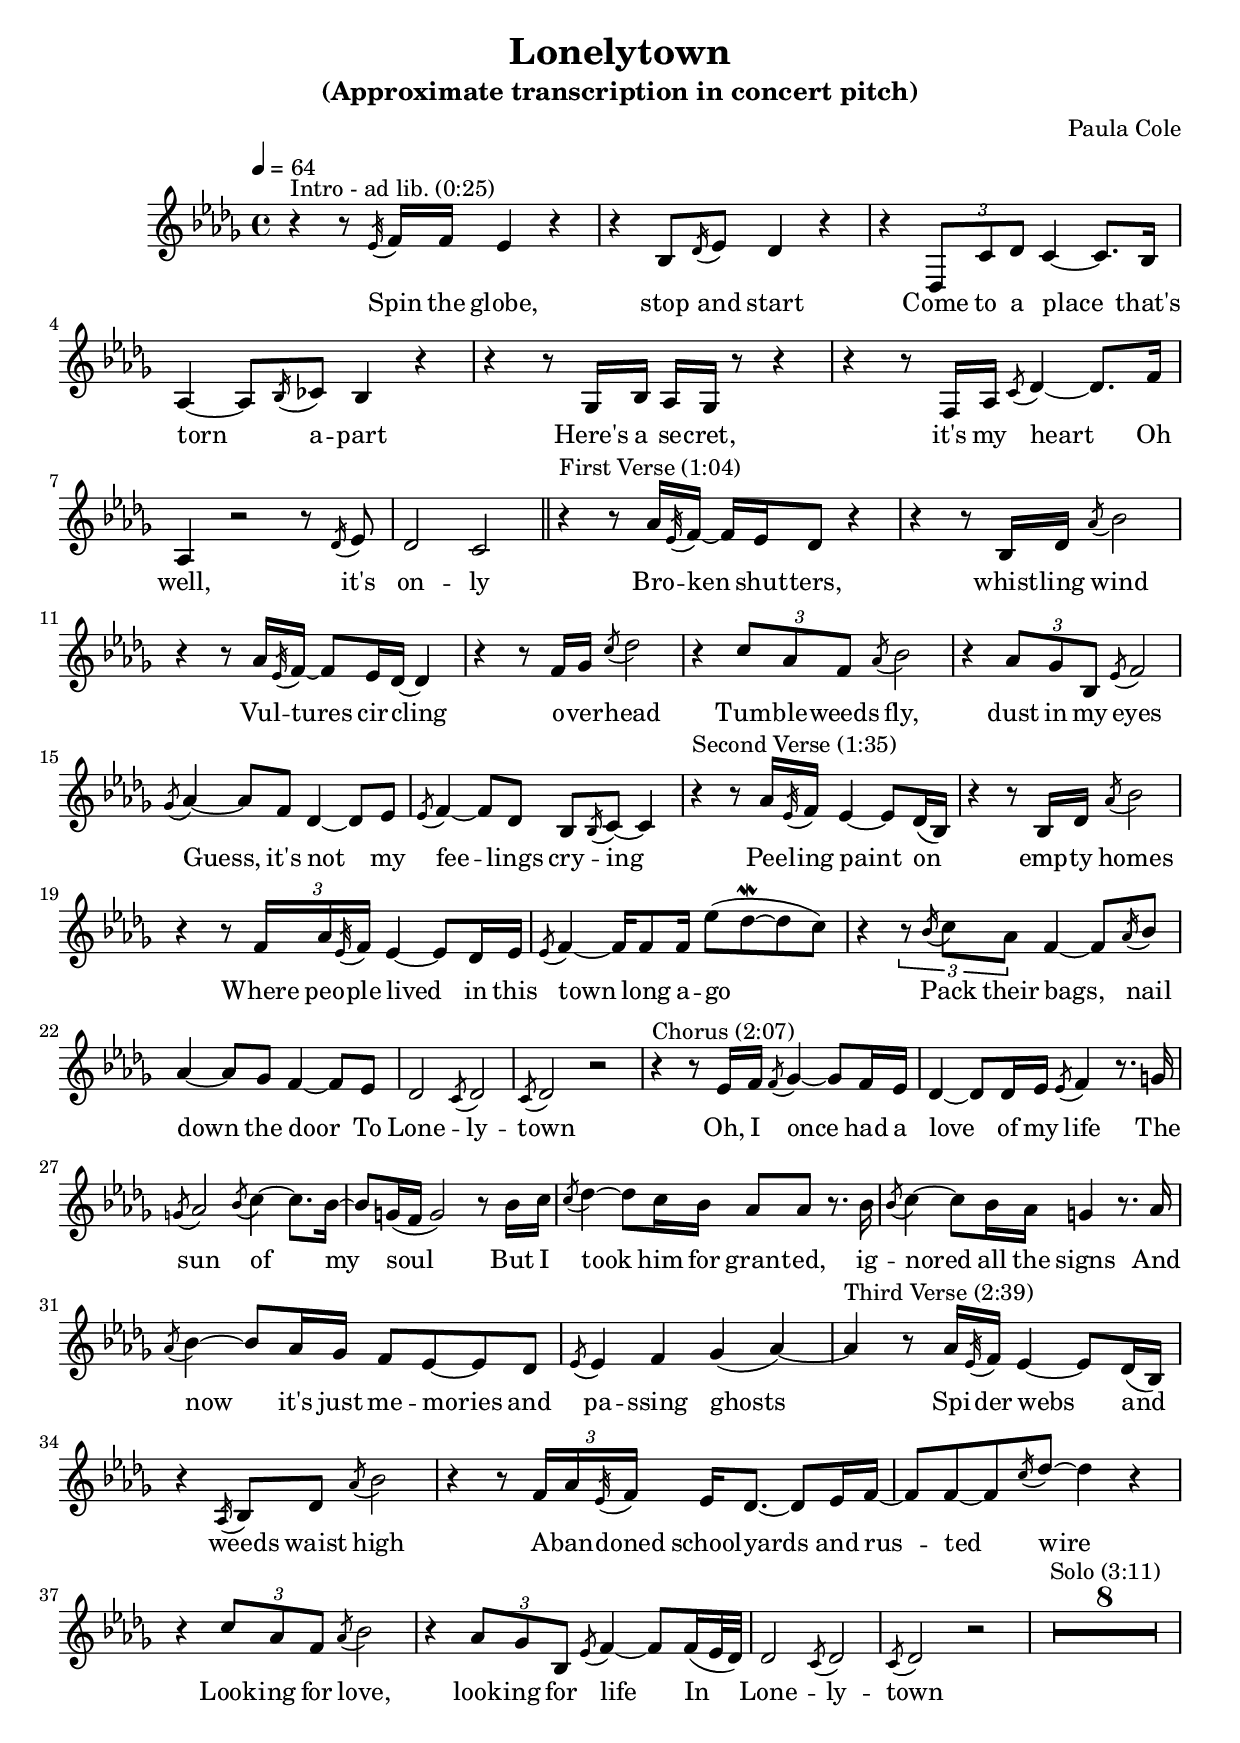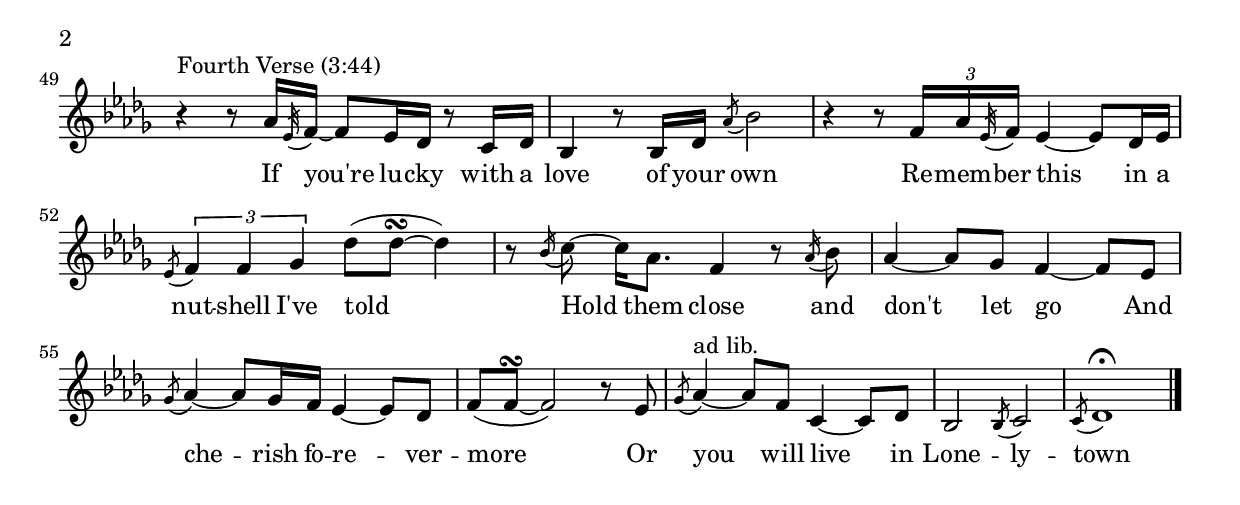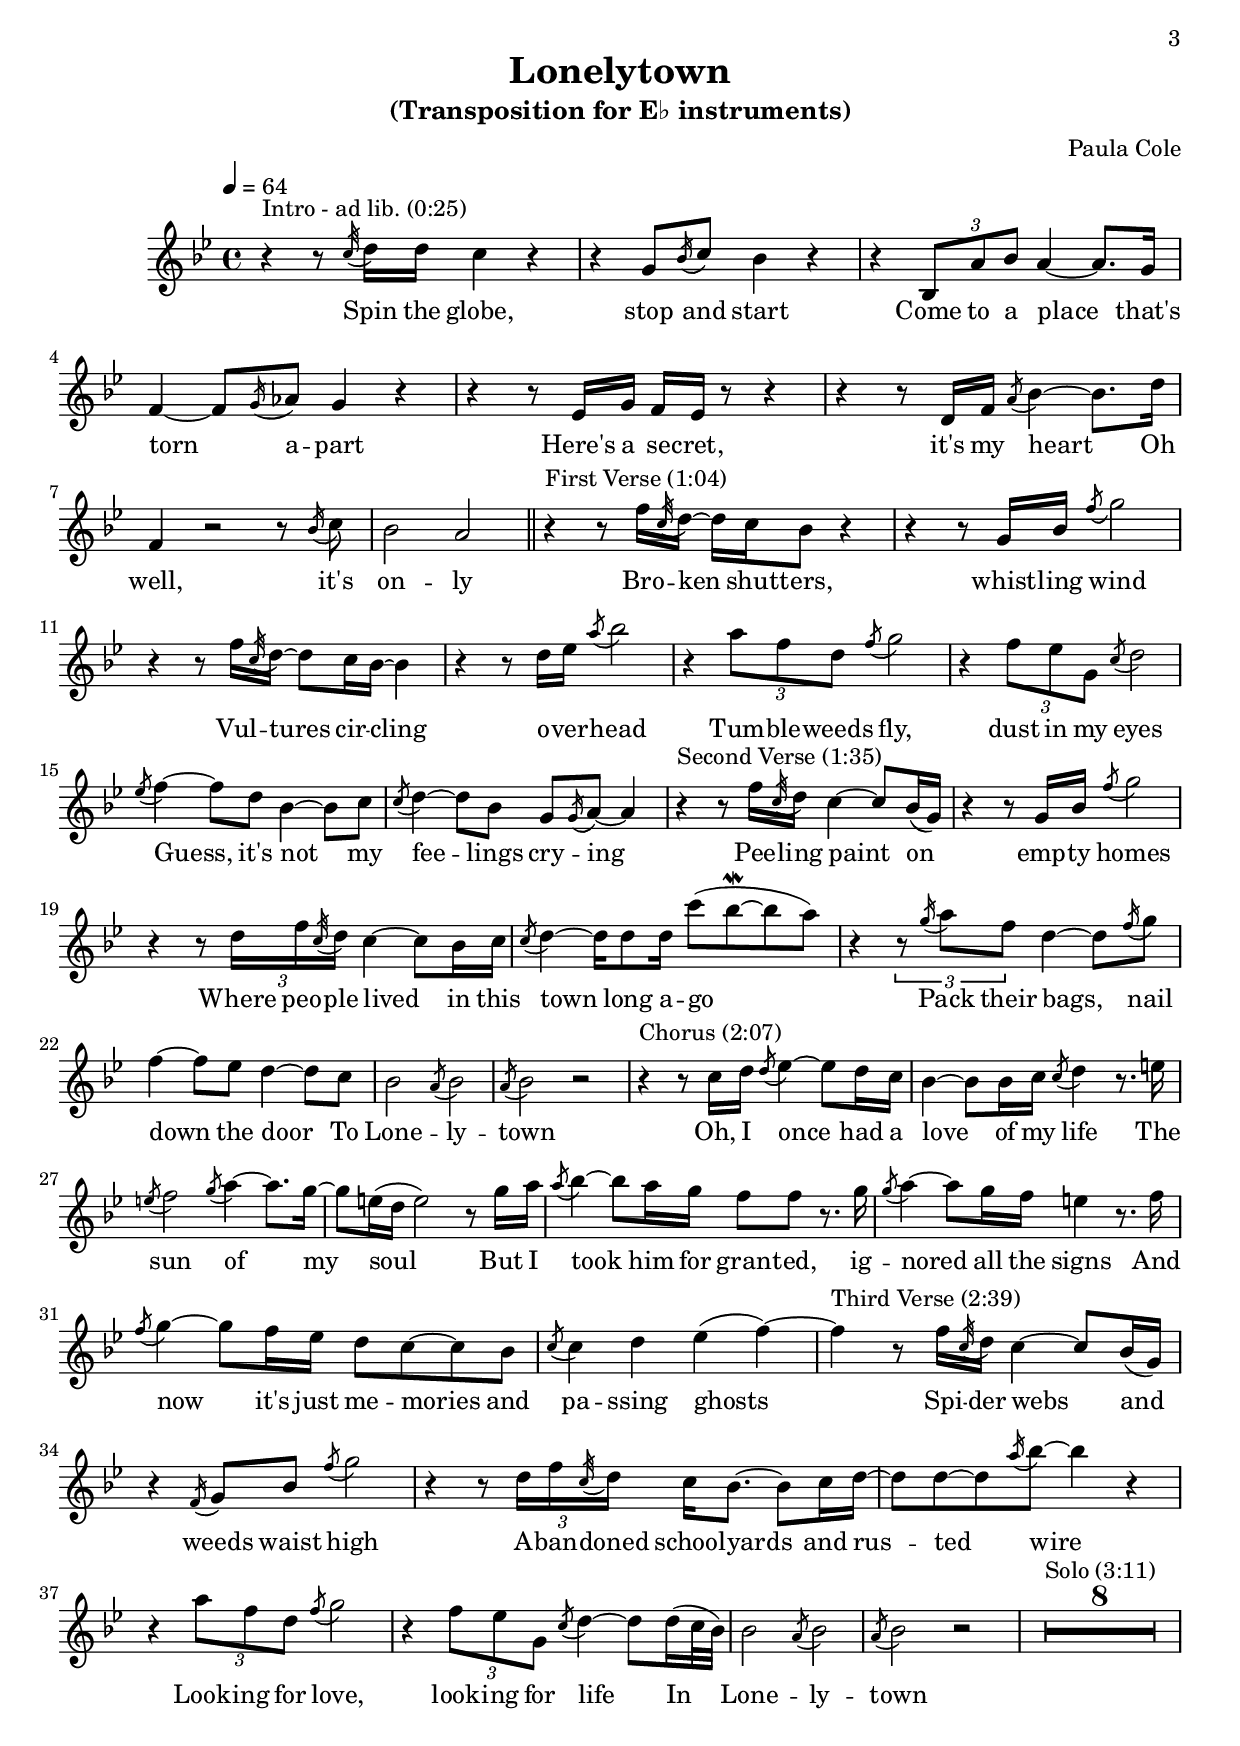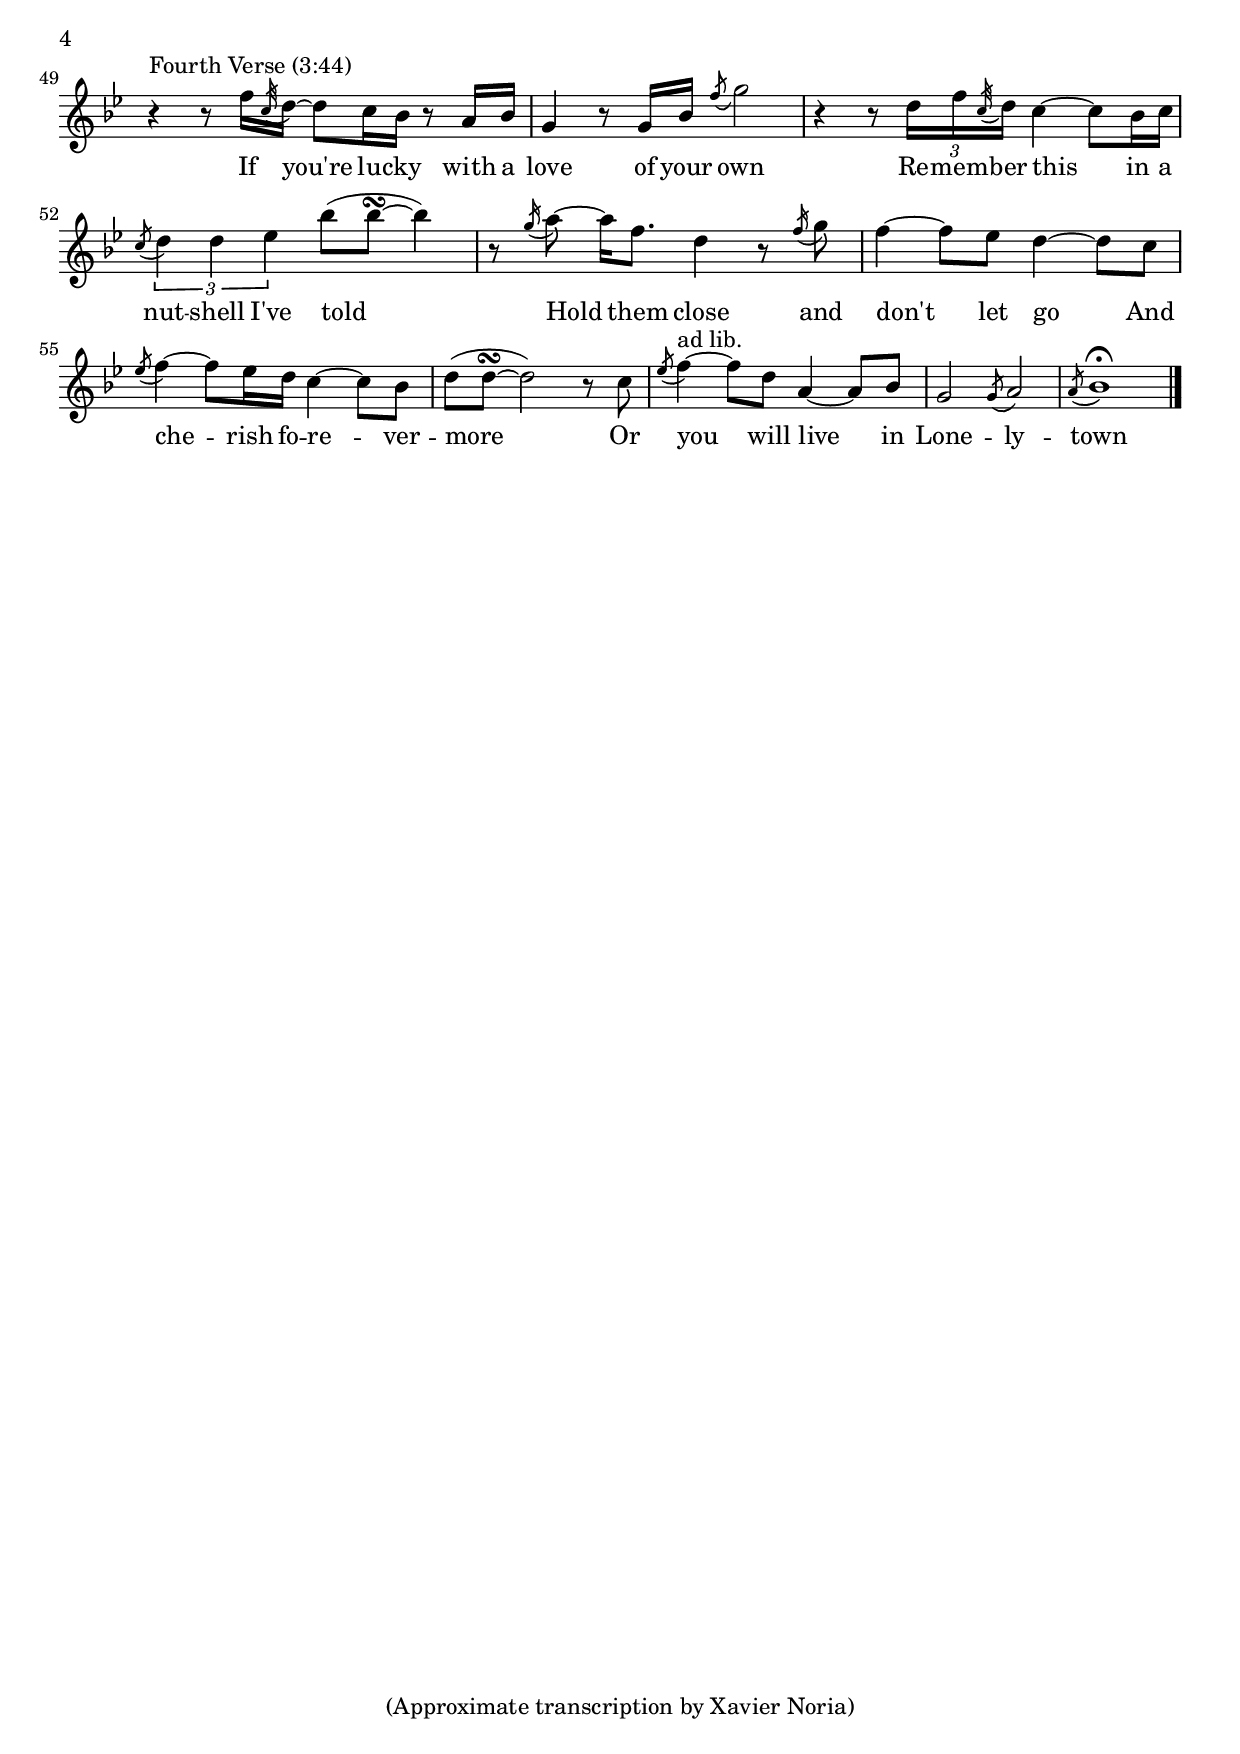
\version "2.16.1"

\include "english.ly"

\header {
  title    = "Lonelytown"
  composer = "Paula Cole"
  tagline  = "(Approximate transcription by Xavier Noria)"
}

melody = \relative c' {
  \clef treble
  \key df \major
  \time 4/4
  \tempo 4 = 64

  \compressFullBarRests
  \override MultiMeasureRest #'expand-limit = #2
  
  r4^"Intro - ad lib. (0:25)" r8 \acciaccatura ef32 f16 f16 ef4 r4 |
  r4 bf8 \acciaccatura df16 ef8 df4 r4 |
  r4 \times 2/3 { df,8 c'8 df8 } c4 ~ c8. bf16 |
  af4 ~ af8 \acciaccatura bf16 cf8 bf4 r4 |
  r4 r8 gf16 bf16 af16 gf16 r8 r4 |
  r4 r8 f16 af16 \acciaccatura c8 df4 ~ df8. f16 |
  af,4 r2 r8 \acciaccatura df16 ef8 |
  df2 c2 \bar "||" |

  r4^"First Verse (1:04)" r8 af'16 \acciaccatura ef32 f16 ~ f16 ef16 df8 r4 |
  r4 r8 bf16 df16 \acciaccatura af'8 bf2 |
  r4 r8 af16 \acciaccatura ef32 f16 ~ f8 ef16 df16 ~ df4 |
  r4 r8 f16 gf16 \acciaccatura c8 df2 |
  r4 \times 2/3 { c8 af8 f8 } \acciaccatura af8 bf2 |
  r4 \times 2/3 { af8 gf8 bf,8 } \acciaccatura ef8 f2 |
  \acciaccatura gf8 af4 ~ af8 f8 df4 ~ df8 ef8 |
  \acciaccatura ef8 f4 ~ f8 df8 bf8 \acciaccatura bf16 c8 ~ c4 |

  r4^"Second Verse (1:35)" r8 af'16 \acciaccatura ef32 f16 ef4 ~ ef8 df16( bf16) |
  r4 r8 bf16 df16 \acciaccatura af'8 bf2 |
  r4 r8 \times 2/3 { f16 af16 \acciaccatura ef32 f16 } ef4 ~ ef8 df16 ef16 |
  \acciaccatura ef8 f4 ~ f16 f8 f16 ef'8( df8\mordent ~ df8 c8) |
  r4 \times 2/3 { r8 \acciaccatura bf16 c8 af8 } f4 ~ f8 \acciaccatura af16 bf8 |
  af4 ~ af8 gf8 f4 ~ f8 ef8 |
  df2 \acciaccatura c8 df2 |
  \acciaccatura c8 df2 r2 |

  r4^"Chorus (2:07)" r8 ef16 f16 \acciaccatura f8 gf4 ~ gf8 f16 ef16 |
  df4 ~ df8 df16 ef16 \acciaccatura ef8 f4 r8. g16 |
  \acciaccatura g8 af2 \acciaccatura bf8 c4 ~ c8. bf16 ~ |
  bf8 g16( f16 g2) r8 bf16 c16 |
  \acciaccatura c8 df4 ~ df8 c16 bf16 af8 af8 r8. bf16 |
  \acciaccatura bf8 c4 ~ c8 bf16 af16 g4 r8. af16 |
  \acciaccatura af8 bf4 ~ bf8 af16 gf16 f8 ef8 ~ ef8 df8 |
  \acciaccatura ef8 ef4 f4 gf4( af4) ~ |

  af4^"Third Verse (2:39)" r8 af16 \acciaccatura ef32 f16 ef4 ~ ef8 df16( bf16) |
  r4 \acciaccatura af16 bf8 df8 \acciaccatura af'8 bf2 |
  r4 r8 \times 2/3 { f16 af16 \acciaccatura ef32 f16 } ef16 df8. ~ df8 ef16 f16 ~ |
  f8 f8 ~ f8 \acciaccatura c'16 df8 ~ df4 r4 |
  r4 \times 2/3 { c8 af8 f8 } \acciaccatura af8 bf2 |
  r4 \times 2/3 { af8 gf8 bf,8 } \acciaccatura ef8 f4 ~ f8 f16( ef32 df32) |
  df2 \acciaccatura c8 df2 |
  \acciaccatura c8 df2 r2 |

  R1*8^"Solo (3:11)" |

  r4^"Fourth Verse (3:44)" r8 af'16 \acciaccatura ef32 f16 ~ f8 ef16 df16 r8 c16 df16 |
  bf4 r8 bf16 df16 \acciaccatura af'8 bf2 |
  r4 r8 \times 2/3 { f16 af16 \acciaccatura ef32 f16 } ef4 ~ ef8 df16 ef16 |
  \acciaccatura ef8 \times 2/3 { f4 f4 gf4 } df'8( df8\turn ~ df4) |
  r8 \acciaccatura bf16 c8 ~ c16 af8. f4 r8 \acciaccatura af16 bf8 |
  af4 ~ af8 gf8 f4 ~ f8 ef8 |
  \acciaccatura gf8 af4 ~ af8 gf16 f16 ef4 ~ ef8 df8 |
  f8( f8\turn ~ f2) r8 ef8 |
  \acciaccatura gf8 af4^"ad lib." ~ af8 f8 c4 ~ c8 df8 |
  bf2 \acciaccatura bf8 c2 |
  \acciaccatura c8 df1^\fermata \bar "|."
}

\addlyrics {
  Spin the globe, stop and start
  Come to a place that's torn a -- part
  Here's a se -- cret, it's my heart
  Oh well, it's on -- ly

  Bro -- ken shut -- ters, whist -- ling wind
  Vul -- tures cir -- cling o -- ver -- head
  Tum -- ble -- weeds fly, dust in my eyes
  Guess, it's not my fee -- lings cry -- ing

  Pee -- ling paint on emp -- ty homes
  Where peo -- ple lived in this town long a -- go
  Pack their bags, nail down the door
  To Lone -- ly -- town

  Oh, I once had a love of my life
  The sun of my soul
  But I took him for gran -- ted, ig -- nored all the signs
  And now it's just me -- mories and pa -- ssing ghosts

  Spi -- der webs and weeds waist high
  A -- ban -- doned school -- yards and rus -- ted wire
  Look -- ing for love, look -- ing for life
  In Lone -- ly -- town

  If you're lu -- cky with a love of your own
  Re -- mem -- ber this in a nut -- shell I've told
  Hold them close and don't let go
  And che -- rish fo -- re -- ver -- more
  Or you will live in Lone -- ly -- town
}

\bookpart {
  \header {
    subtitle = "(Approximate transcription in concert pitch)"
  }

  \score {
    { \melody }
  }
}

\bookpart {
  \header {
    subtitle = "(Transposition for E♭ instruments)"
  }

  \score {
    { \transpose ef c' \melody }
  }
}
